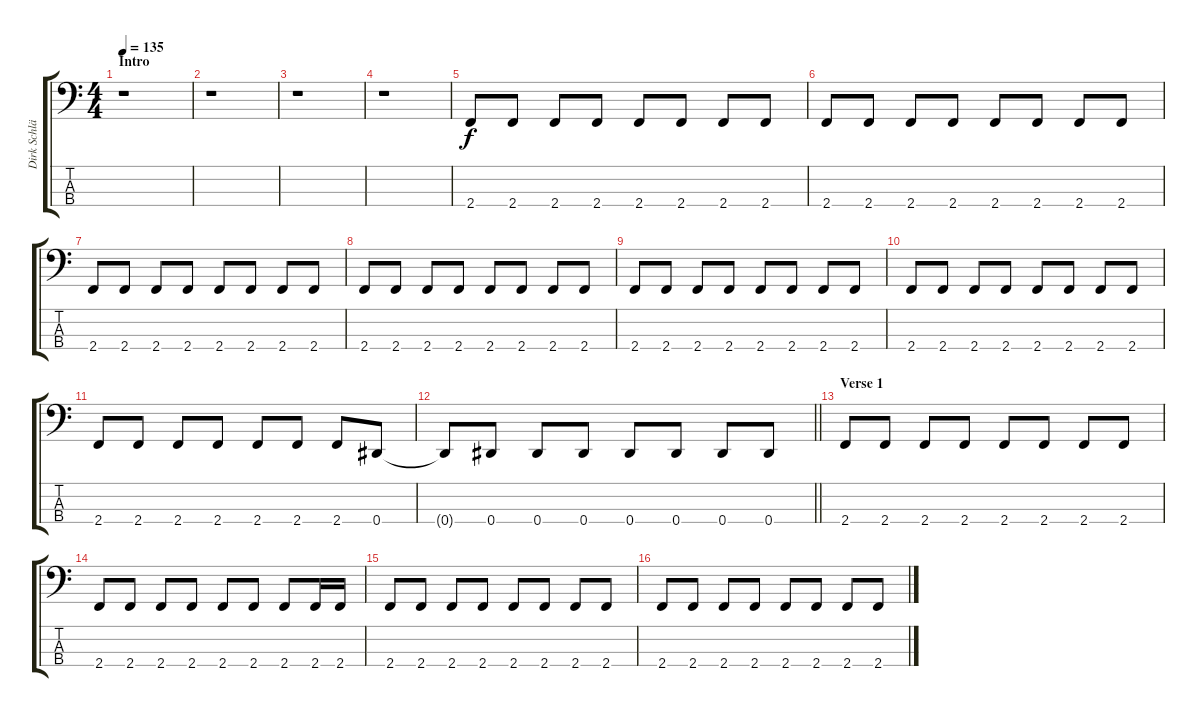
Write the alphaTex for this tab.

\track ("Dirk Schlächter" "Dirk Schlä") {instrument electricbasspick}
\staff {score tabs}
\tuning (Gb2 Db2 Ab1 Eb1) {hide}
\ts (4 4)
\section ("" "Intro")
\tempo 135
\clef f4
\ks c
r.1{dy f instrument electricbasspick} |
r.1 |
r.1 |
r.1 |
2.4.8 2.4.8 2.4.8 2.4.8 2.4.8 2.4.8 2.4.8 2.4.8 |
2.4.8 2.4.8 2.4.8 2.4.8 2.4.8 2.4.8 2.4.8 2.4.8 |
2.4.8 2.4.8 2.4.8 2.4.8 2.4.8 2.4.8 2.4.8 2.4.8 |
2.4.8 2.4.8 2.4.8 2.4.8 2.4.8 2.4.8 2.4.8 2.4.8 |
2.4.8 2.4.8 2.4.8 2.4.8 2.4.8 2.4.8 2.4.8 2.4.8 |
2.4.8 2.4.8 2.4.8 2.4.8 2.4.8 2.4.8 2.4.8 2.4.8 |
2.4.8 2.4.8 2.4.8 2.4.8 2.4.8 2.4.8 2.4.8 0.4.8 |
\barLineRight lightlight
0.4{t}.8 0.4.8 0.4.8 0.4.8 0.4.8 0.4.8 0.4.8 0.4.8 |
\section ("" "Verse 1")
2.4.8 2.4.8 2.4.8 2.4.8 2.4.8 2.4.8 2.4.8 2.4.8 |
2.4.8 2.4.8 2.4.8 2.4.8 2.4.8 2.4.8 2.4.8 2.4.16 2.4.16 |
2.4.8 2.4.8 2.4.8 2.4.8 2.4.8 2.4.8 2.4.8 2.4.8 |
2.4.8 2.4.8 2.4.8 2.4.8 2.4.8 2.4.8 2.4.8 2.4.8
